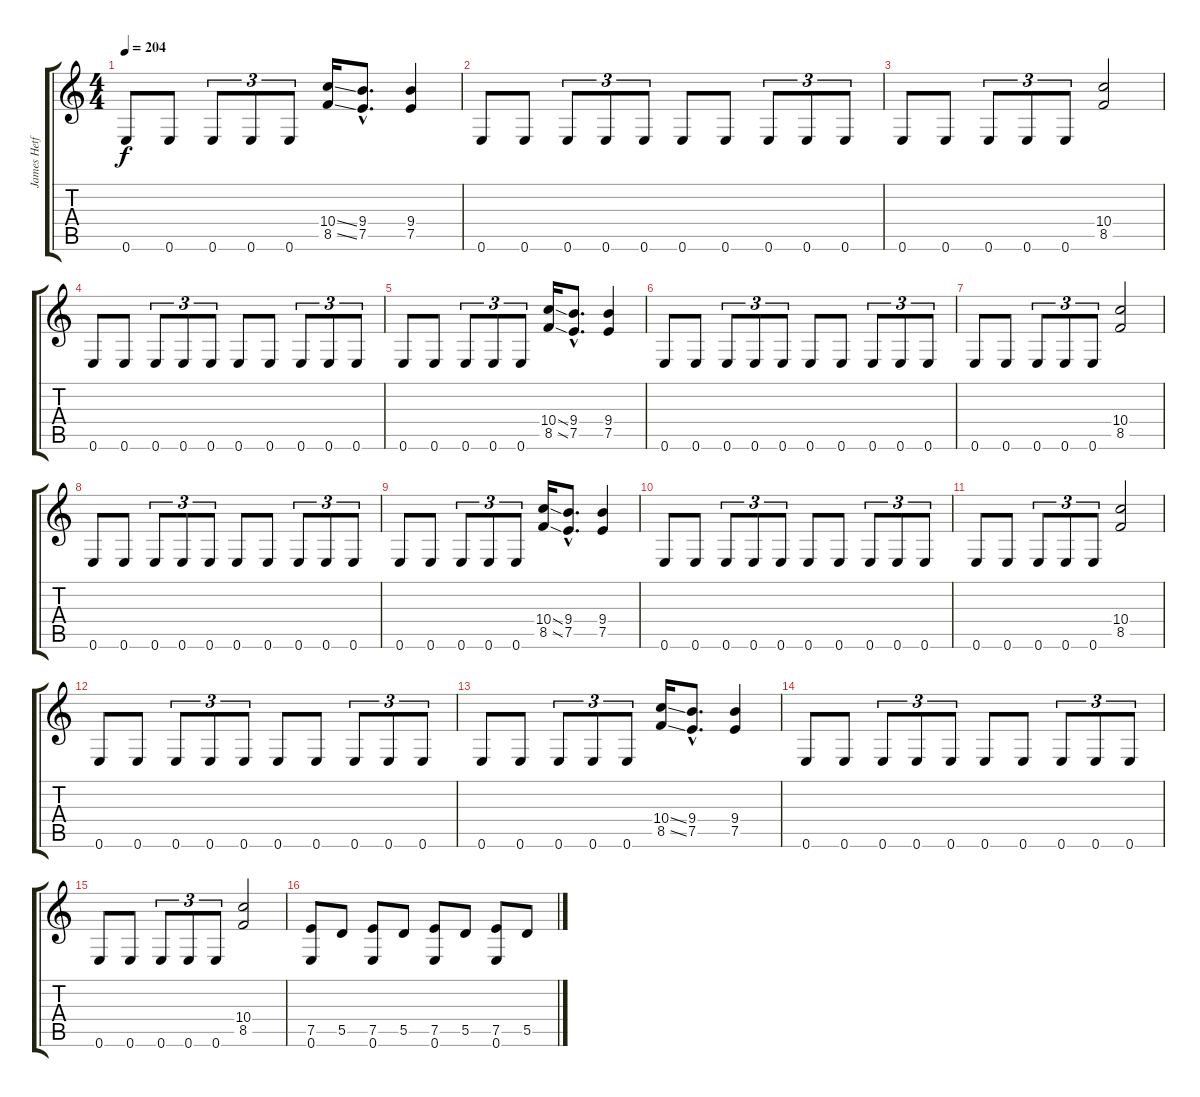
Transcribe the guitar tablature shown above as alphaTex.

\track ("James Hetfield (Guitar 1)" "James Hetf") {instrument distortionguitar}
\staff {score tabs}
\tuning (E4 B3 G3 D3 A2 E2) {hide}
\ts (4 4)
\tempo 204
\clef g2
\ks c
0.6.8{dy f} 0.6.8 0.6.8{tu (3 2)} 0.6.8{tu (3 2)} 0.6.8{tu (3 2)} (10.4{ss} 8.5{ss}).16 (9.4{hac} 7.5{hac}).8{d} (9.4 7.5).4 |
0.6.8 0.6.8 0.6.8{tu (3 2)} 0.6.8{tu (3 2)} 0.6.8{tu (3 2)} 0.6.8 0.6.8 0.6.8{tu (3 2)} 0.6.8{tu (3 2)} 0.6.8{tu (3 2)} |
0.6.8 0.6.8 0.6.8{tu (3 2)} 0.6.8{tu (3 2)} 0.6.8{tu (3 2)} (10.4 8.5).2 |
0.6.8 0.6.8 0.6.8{tu (3 2)} 0.6.8{tu (3 2)} 0.6.8{tu (3 2)} 0.6.8 0.6.8 0.6.8{tu (3 2)} 0.6.8{tu (3 2)} 0.6.8{tu (3 2)} |
0.6.8 0.6.8 0.6.8{tu (3 2)} 0.6.8{tu (3 2)} 0.6.8{tu (3 2)} (10.4{ss} 8.5{ss}).16 (9.4{hac} 7.5{hac}).8{d} (9.4 7.5).4 |
0.6.8 0.6.8 0.6.8{tu (3 2)} 0.6.8{tu (3 2)} 0.6.8{tu (3 2)} 0.6.8 0.6.8 0.6.8{tu (3 2)} 0.6.8{tu (3 2)} 0.6.8{tu (3 2)} |
0.6.8 0.6.8 0.6.8{tu (3 2)} 0.6.8{tu (3 2)} 0.6.8{tu (3 2)} (10.4 8.5).2 |
0.6.8 0.6.8 0.6.8{tu (3 2)} 0.6.8{tu (3 2)} 0.6.8{tu (3 2)} 0.6.8 0.6.8 0.6.8{tu (3 2)} 0.6.8{tu (3 2)} 0.6.8{tu (3 2)} |
0.6.8 0.6.8 0.6.8{tu (3 2)} 0.6.8{tu (3 2)} 0.6.8{tu (3 2)} (10.4{ss} 8.5{ss}).16 (9.4{hac} 7.5{hac}).8{d} (9.4 7.5).4 |
0.6.8 0.6.8 0.6.8{tu (3 2)} 0.6.8{tu (3 2)} 0.6.8{tu (3 2)} 0.6.8 0.6.8 0.6.8{tu (3 2)} 0.6.8{tu (3 2)} 0.6.8{tu (3 2)} |
0.6.8 0.6.8 0.6.8{tu (3 2)} 0.6.8{tu (3 2)} 0.6.8{tu (3 2)} (10.4 8.5).2 |
0.6.8 0.6.8 0.6.8{tu (3 2)} 0.6.8{tu (3 2)} 0.6.8{tu (3 2)} 0.6.8 0.6.8 0.6.8{tu (3 2)} 0.6.8{tu (3 2)} 0.6.8{tu (3 2)} |
0.6.8 0.6.8 0.6.8{tu (3 2)} 0.6.8{tu (3 2)} 0.6.8{tu (3 2)} (10.4{ss} 8.5{ss}).16 (9.4{hac} 7.5{hac}).8{d} (9.4 7.5).4 |
0.6.8 0.6.8 0.6.8{tu (3 2)} 0.6.8{tu (3 2)} 0.6.8{tu (3 2)} 0.6.8 0.6.8 0.6.8{tu (3 2)} 0.6.8{tu (3 2)} 0.6.8{tu (3 2)} |
0.6.8 0.6.8 0.6.8{tu (3 2)} 0.6.8{tu (3 2)} 0.6.8{tu (3 2)} (10.4 8.5).2 |
(7.5 0.6).8 5.5.8 (7.5 0.6).8 5.5.8 (7.5 0.6).8 5.5.8 (7.5 0.6).8 5.5.8
